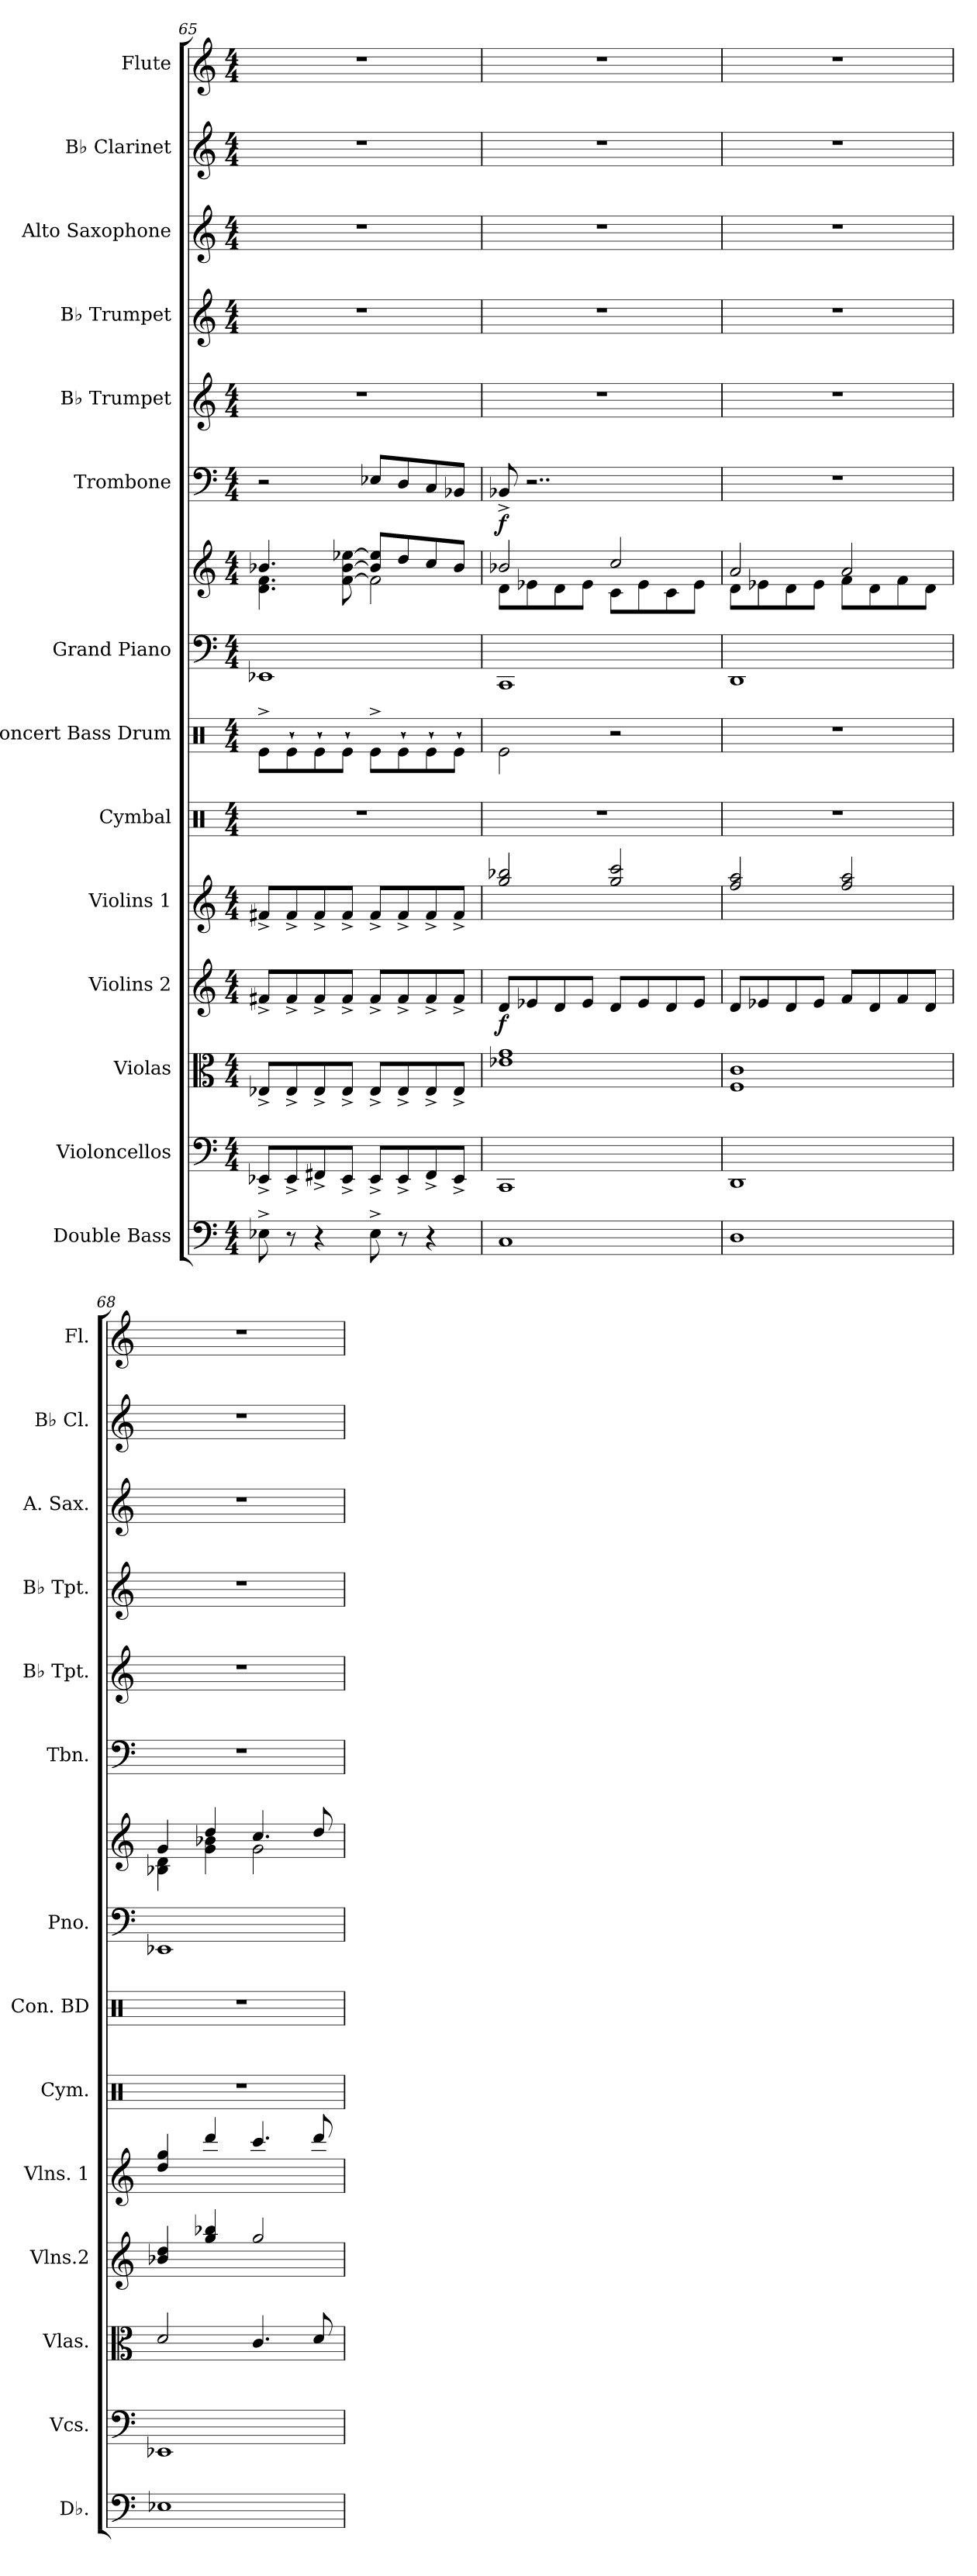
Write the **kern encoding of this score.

**kern	**kern	**kern	**kern	**dynam	**kern	**kern	**kern	**kern	**kern	**kern	**dynam	**kern	**kern	**kern	**kern	**kern
*part14	*part13	*part12	*part11	*part11	*part10	*part9	*part8	*part7	*part7	*part6	*part6	*part5	*part4	*part3	*part2	*part1
*staff15	*staff14	*staff13	*staff12	*staff12	*staff11	*staff10	*staff9	*staff8	*staff7	*staff6	*staff6	*staff5	*staff4	*staff3	*staff2	*staff1
*I"Double Bass	*I"Violoncellos	*I"Violas	*I"Violins 2	*	*I"Violins 1	*I"Cymbal	*I"Concert Bass Drum	*I"Grand Piano	*	*I"Trombone	*	*I"B♭ Trumpet	*I"B♭ Trumpet	*I"Alto Saxophone	*I"B♭ Clarinet	*I"Flute
*I'Db.	*I'Vcs.	*I'Vlas.	*I'Vlns.2	*	*I'Vlns. 1	*I'Cym.	*I'Con. BD	*I'Pno.	*	*I'Tbn.	*	*I'B♭ Tpt.	*I'B♭ Tpt.	*I'A. Sax.	*I'B♭ Cl.	*I'Fl.
!!LO:PB:g=z
*clefF4	*clefF4	*clefC3	*clefG2	*	*clefG2	*clefX	*clefX	*clefF4	*clefG2	*clefF4	*	*clefG2	*clefG2	*clefG2	*clefG2	*clefG2
*ITrd7c12	*	*	*	*	*	*	*	*	*	*	*	*ITrd1c2	*ITrd1c2	*ITrd5c9	*ITrd1c2	*
*k[]	*k[]	*k[]	*k[]	*	*k[]	*k[]	*k[]	*k[]	*k[]	*k[]	*	*k[b-e-]	*k[b-e-]	*k[b-e-a-]	*k[b-e-]	*k[]
*M4/4	*M4/4	*M4/4	*M4/4	*	*M4/4	*M4/4	*M4/4	*M4/4	*M4/4	*M4/4	*	*M4/4	*M4/4	*M4/4	*M4/4	*M4/4
=65	=65	=65	=65	=65	=65	=65	=65	=65	=65	=65	=65	=65	=65	=65	=65	=65
*	*	*	*	*	*	*	*	*	*^	*	*	*	*	*	*	*
8EE-X^\	8EE-X^/L	8E-X^/L	8f#X^/L	.	8f#X^/L	1r	8Re^\L	1EE-X	4.d\ 4.f\	4.b-X/	2r	.	1r	1r	1r	1r	1r
8r	8EE-^/	8E-^/	8f#^/	.	8f#^/	.	8Re`\	.	.	.	.	.	.	.	.	.	.
4r	8FF#X^/	8E-^/	8f#^/	.	8f#^/	.	8Re`\	.	.	.	.	.	.	.	.	.	.
.	8EE-^/J	8E-^/J	8f#^/J	.	8f#^/J	.	8Re`\J	.	[8f\ [8b-\ [8ee-X\	8ryy	.	.	.	.	.	.	.
8EE-^\	8EE-^/L	8E-^/L	8f#^/L	.	8f#^/L	.	8Re^\L	.	2f\]	8b-/] 8ee-/]L	8E-X/L	.	.	.	.	.	.
8r	8EE-^/	8E-^/	8f#^/	.	8f#^/	.	8Re`\	.	.	8dd/	8D/	.	.	.	.	.	.
4r	8FF#^/	8E-^/	8f#^/	.	8f#^/	.	8Re`\	.	.	8cc/	8C/	.	.	.	.	.	.
.	8EE-^/J	8E-^/J	8f#^/J	.	8f#^/J	.	8Re`\J	.	.	8b-/J	8BB-X/J	.	.	.	.	.	.
=66	=66	=66	=66	=66	=66	=66	=66	=66	=66	=66	=66	=66	=66	=66	=66	=66	=66
!	!	!	!	!LO:DY:b	!	!	!	!	!	!	!	!LO:DY:b	!	!	!	!	!
1CC	1CC	1e-X 1g	8d/L	f	2gg/ 2bb-X/	1r	2Re\	1CC	8d\L	2b-X/	8BB-X^/	f	1r	1r	1r	1r	1r
.	.	.	8e-X/	.	.	.	.	.	8e-X\	.	2..r	.	.	.	.	.	.
.	.	.	8d/	.	.	.	.	.	8d\	.	.	.	.	.	.	.	.
.	.	.	8e-/J	.	.	.	.	.	8e-\J	.	.	.	.	.	.	.	.
.	.	.	8d/L	.	2gg/ 2ccc/	.	2r	.	8c\L	2cc/	.	.	.	.	.	.	.
.	.	.	8e-/	.	.	.	.	.	8e-\	.	.	.	.	.	.	.	.
.	.	.	8d/	.	.	.	.	.	8c\	.	.	.	.	.	.	.	.
.	.	.	8e-/J	.	.	.	.	.	8e-\J	.	.	.	.	.	.	.	.
=67	=67	=67	=67	=67	=67	=67	=67	=67	=67	=67	=67	=67	=67	=67	=67	=67	=67
1DD	1DD	1F 1c	8d/L	.	2ff/ 2aa/	1r	1r	1DD	8d\L	2a/	1r	.	1r	1r	1r	1r	1r
.	.	.	8e-X/	.	.	.	.	.	8e-X\	.	.	.	.	.	.	.	.
.	.	.	8d/	.	.	.	.	.	8d\	.	.	.	.	.	.	.	.
.	.	.	8e-/J	.	.	.	.	.	8e-\J	.	.	.	.	.	.	.	.
.	.	.	8f/L	.	2ff/ 2aa/	.	.	.	8f\L	2a/	.	.	.	.	.	.	.
.	.	.	8d/	.	.	.	.	.	8d\	.	.	.	.	.	.	.	.
.	.	.	8f/	.	.	.	.	.	8f\	.	.	.	.	.	.	.	.
.	.	.	8d/J	.	.	.	.	.	8d\J	.	.	.	.	.	.	.	.
=68	=68	=68	=68	=68	=68	=68	=68	=68	=68	=68	=68	=68	=68	=68	=68	=68	=68
1EE-X	1EE-X	2d/	4b-X/ 4dd/	.	4dd/ 4gg/	1r	1r	1EE-X	4B-X\ 4d\	4g/	1r	.	1r	1r	1r	1r	1r
.	.	.	4gg/ 4bb-X/	.	4ddd/	.	.	.	4g\ 4b-X\	4dd/	.	.	.	.	.	.	.
.	.	4.c/	2gg/	.	4.ccc/	.	.	.	2g\	4.cc/	.	.	.	.	.	.	.
.	.	8d/	.	.	8ddd/	.	.	.	.	8dd/	.	.	.	.	.	.	.
*	*	*	*	*	*	*	*	*	*v	*v	*	*	*	*	*	*	*
=	=	=	=	=	=	=	=	=	=	=	=	=	=	=	=	=
*-	*-	*-	*-	*-	*-	*-	*-	*-	*-	*-	*-	*-	*-	*-	*-	*-
